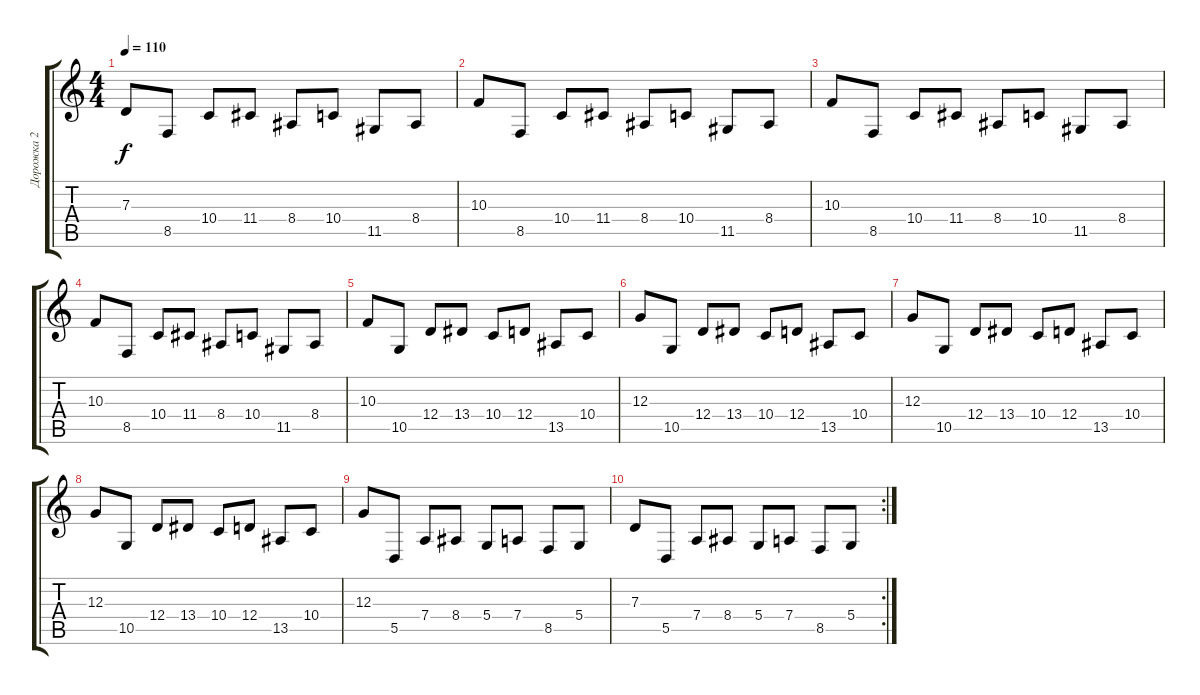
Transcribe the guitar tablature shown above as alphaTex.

\track ("Дорожка 2" "Дорожка 2") {instrument pad1newage}
\staff {score tabs}
\tuning (E4 B3 G3 D3 A2 E2) {hide}
\ts (4 4)
\tempo 110
\clef g2
\ks c
7.3.8{dy f} 8.5.8 10.4.8 11.4.8 8.4.8 10.4.8 11.5.8 8.4.8 |
10.3.8 8.5.8 10.4.8 11.4.8 8.4.8 10.4.8 11.5.8 8.4.8 |
10.3.8 8.5.8 10.4.8 11.4.8 8.4.8 10.4.8 11.5.8 8.4.8 |
10.3.8 8.5.8 10.4.8 11.4.8 8.4.8 10.4.8 11.5.8 8.4.8 |
10.3.8 10.5.8 12.4.8 13.4.8 10.4.8 12.4.8 13.5.8 10.4.8 |
12.3.8 10.5.8 12.4.8 13.4.8 10.4.8 12.4.8 13.5.8 10.4.8 |
12.3.8 10.5.8 12.4.8 13.4.8 10.4.8 12.4.8 13.5.8 10.4.8 |
12.3.8 10.5.8 12.4.8 13.4.8 10.4.8 12.4.8 13.5.8 10.4.8 |
12.3.8 5.5.8 7.4.8 8.4.8 5.4.8 7.4.8 8.5.8 5.4.8 |
\rc 2
7.3.8 5.5.8 7.4.8 8.4.8 5.4.8 7.4.8 8.5.8 5.4.8
